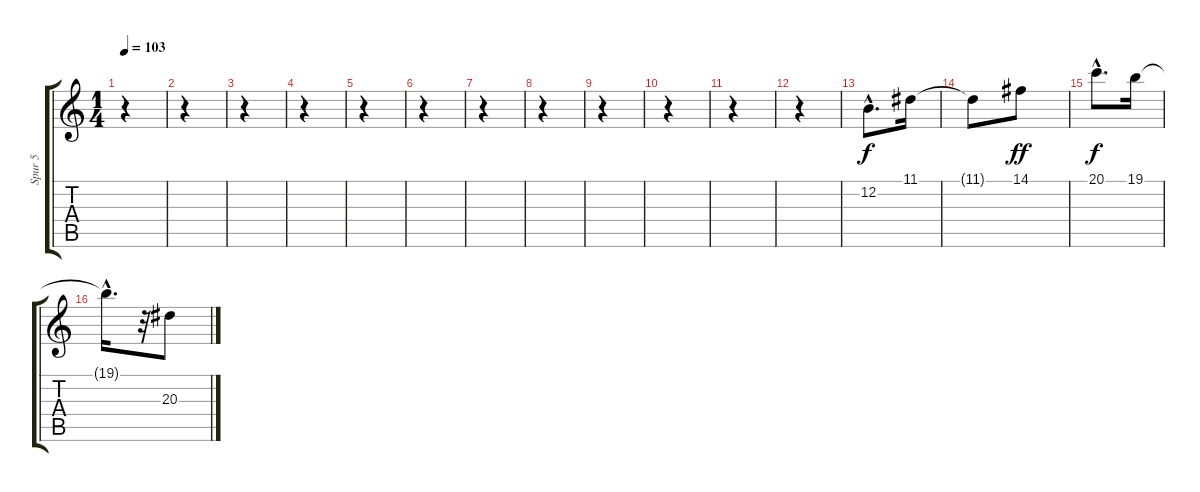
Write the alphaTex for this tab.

\track ("Spur 5" "Spur 5") {instrument pad7halo}
\staff {score tabs}
\tuning (E4 B3 G3 D3 A2 E2) {hide}
\ts (1 4)
\tempo 103
\clef g2
\ks c
r.4{dy f} |
r.4 |
r.4 |
r.4 |
r.4 |
r.4 |
r.4 |
r.4 |
r.4 |
r.4 |
r.4 |
r.4 |
12.2{hac}.8{d} 11.1.16 |
11.1{t}.8 14.1.8{dy ff} |
20.1{hac}.8{d dy f} 19.1.16 |
19.1{hac t}.16{d} r.32 20.3.8
